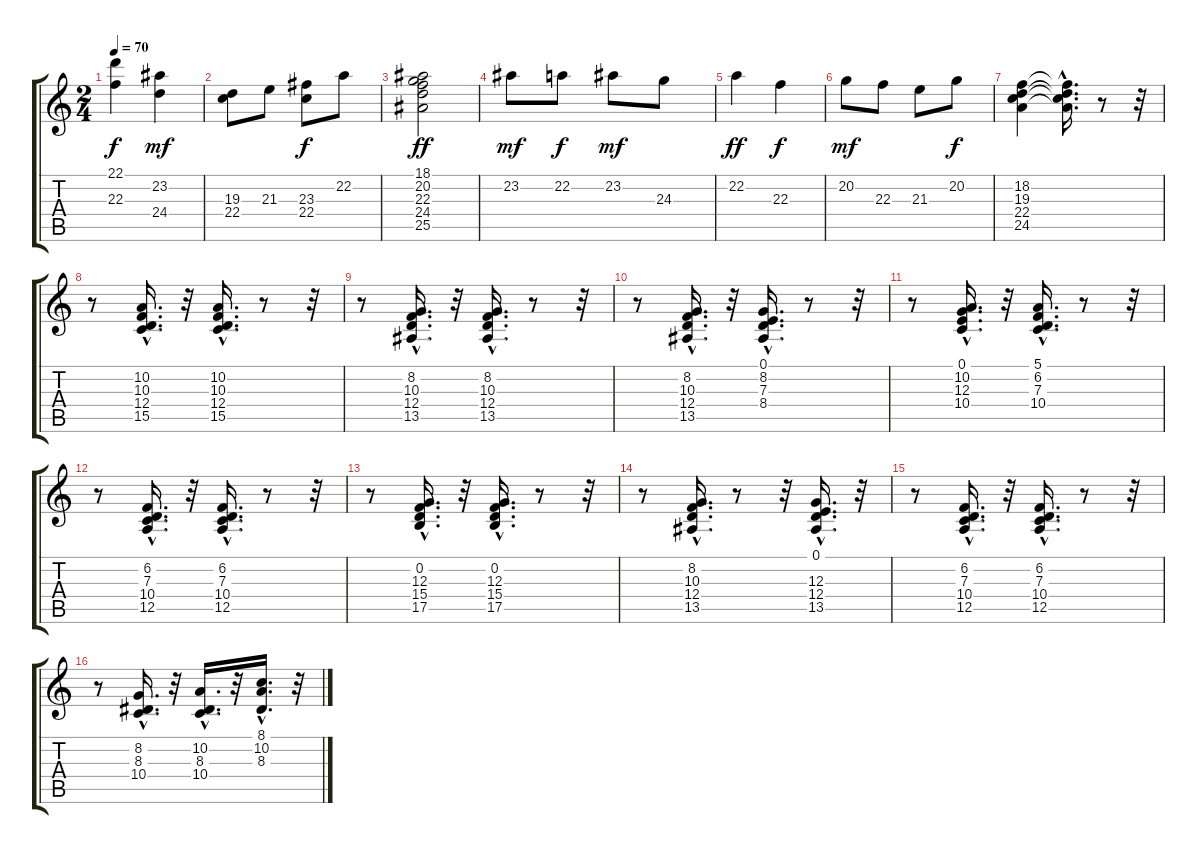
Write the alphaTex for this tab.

\track "" {instrument acousticgrandpiano}
\staff {score tabs}
\tuning (E4 B3 G3 D3 A2 E2) {hide}
\ts (2 4)
\tempo 70
\clef g2
\ks c
(22.1 22.3).4{dy f} (23.2 24.4).4{dy mf} |
(19.3 22.4).8 21.3.8 (23.3 22.4).8{dy f} 22.2.8 |
(18.1 20.2 22.3 24.4 25.5).2{dy ff} |
23.2.8{dy mf} 22.2.8{dy f} 23.2.8{dy mf} 24.3.8 |
22.2.4{dy ff} 22.3.4{dy f} |
20.2.8{dy mf} 22.3.8 21.3.8 20.2.8{dy f} |
(18.2 19.3 22.4 24.5).4 (18.2{hac t} 19.3{hac t} 22.4{hac t} 24.5{hac t}).16{d} r.8 r.32 |
r.8 (10.2{hac} 10.3{hac} 12.4{hac} 15.5{hac}).16{d} r.32 (10.2{hac} 10.3{hac} 12.4{hac} 15.5{hac}).16{d} r.8 r.32 |
r.8 (8.2{hac} 10.3{hac} 12.4{hac} 13.5{hac}).16{d} r.32 (8.2{hac} 10.3{hac} 12.4{hac} 13.5{hac}).16{d} r.8 r.32 |
r.8 (8.2{hac} 10.3{hac} 12.4{hac} 13.5{hac}).16{d} r.32 (0.1{hac} 8.2{hac} 7.3{hac} 8.4{hac}).16{d} r.8 r.32 |
r.8 (0.1{hac} 10.2{hac} 12.3{hac} 10.4{hac}).16{d} r.32 (5.1{hac} 6.2{hac} 7.3{hac} 10.4{hac}).16{d} r.8 r.32 |
r.8 (6.2{hac} 7.3{hac} 10.4{hac} 12.5{hac}).16{d} r.32 (6.2{hac} 7.3{hac} 10.4{hac} 12.5{hac}).16{d} r.8 r.32 |
r.8 (0.2{hac} 12.3{hac} 15.4{hac} 17.5{hac}).16{d} r.32 (0.2{hac} 12.3{hac} 15.4{hac} 17.5{hac}).16{d} r.8 r.32 |
r.8 (8.2{hac} 10.3{hac} 12.4{hac} 13.5{hac}).16{d} r.8 r.32 (0.1{hac} 12.3{hac} 12.4{hac} 13.5{hac}).16{d} r.32 |
r.8 (6.2{hac} 7.3{hac} 10.4{hac} 12.5{hac}).16{d} r.32 (6.2{hac} 7.3{hac} 10.4{hac} 12.5{hac}).16{d} r.8 r.32 |
r.8 (8.2{hac} 8.3{hac} 10.4{hac}).16{d} r.32 (10.2{hac} 8.3{hac} 10.4{hac}).16{d} r.32 (8.1{hac} 10.2{hac} 8.3{hac}).16{d} r.32
